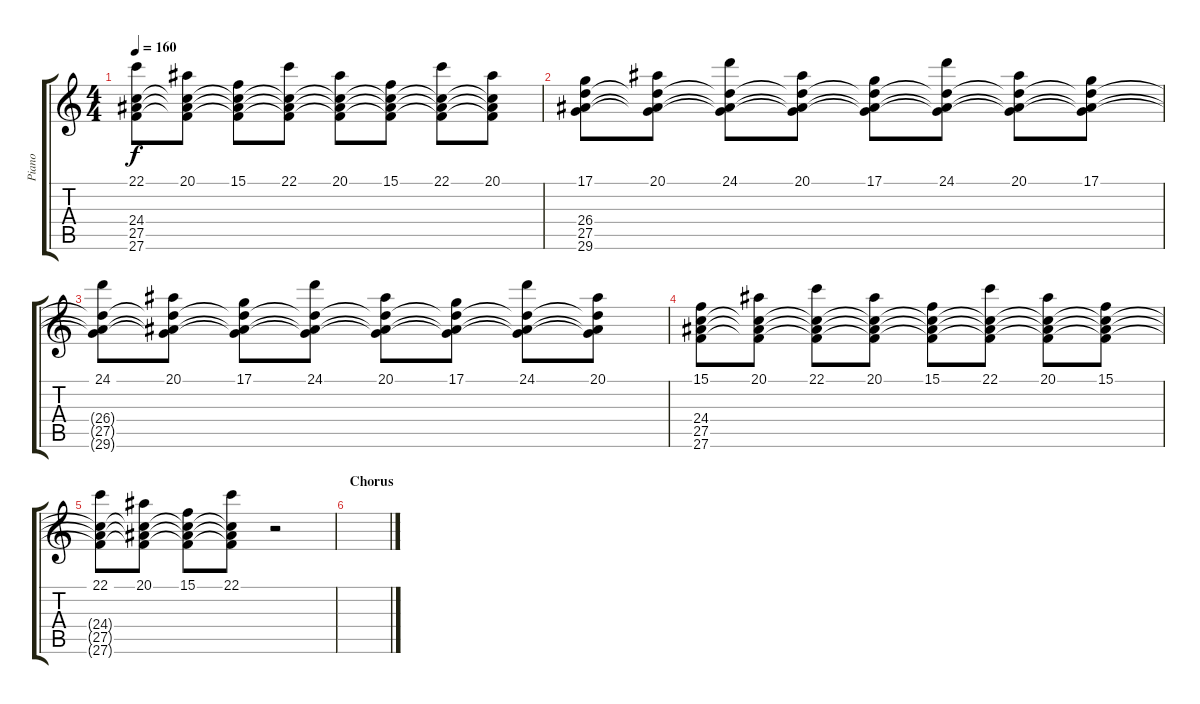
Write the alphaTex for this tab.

\track ("Piano" "Piano") {instrument acousticgrandpiano}
\staff {score tabs}
\tuning (D4 A3 F3 C3 G2 D2) {hide}
\ts (4 4)
\tempo 160
\clef g2
\ks c
(22.1 24.4{t} 27.5{t} 27.6{t}).8{dy f} (20.1 24.4{t} 27.5{t} 27.6{t}).8 (15.1 24.4{t} 27.5{t} 27.6{t}).8 (22.1 24.4{t} 27.5{t} 27.6{t}).8 (20.1 24.4{t} 27.5{t} 27.6{t}).8 (15.1 24.4{t} 27.5{t} 27.6{t}).8 (22.1 24.4{t} 27.5{t} 27.6{t}).8 (20.1 24.4{t} 27.5{t} 27.6{t}).8 |
(17.1 26.4 27.5 29.6).8 (20.1 26.4{t} 27.5{t} 29.6{t}).8 (24.1 26.4{t} 27.5{t} 29.6{t}).8 (20.1 26.4{t} 27.5{t} 29.6{t}).8 (17.1 26.4{t} 27.5{t} 29.6{t}).8 (24.1 26.4{t} 27.5{t} 29.6{t}).8 (20.1 26.4{t} 27.5{t} 29.6{t}).8 (17.1 26.4{t} 27.5{t} 29.6{t}).8 |
(24.1 26.4{t} 27.5{t} 29.6{t}).8 (20.1 26.4{t} 27.5{t} 29.6{t}).8 (17.1 26.4{t} 27.5{t} 29.6{t}).8 (24.1 26.4{t} 27.5{t} 29.6{t}).8 (20.1 26.4{t} 27.5{t} 29.6{t}).8 (17.1 26.4{t} 27.5{t} 29.6{t}).8 (24.1 26.4{t} 27.5{t} 29.6{t}).8 (20.1 26.4{t} 27.5{t} 29.6{t}).8 |
(15.1 24.4 27.5 27.6).8 (20.1 24.4{t} 27.5{t} 27.6{t}).8 (22.1 24.4{t} 27.5{t} 27.6{t}).8 (20.1 24.4{t} 27.5{t} 27.6{t}).8 (15.1 24.4{t} 27.5{t} 27.6{t}).8 (22.1 24.4{t} 27.5{t} 27.6{t}).8 (20.1 24.4{t} 27.5{t} 27.6{t}).8 (15.1 24.4{t} 27.5{t} 27.6{t}).8 |
(22.1 24.4{t} 27.5{t} 27.6{t}).8 (20.1 24.4{t} 27.5{t} 27.6{t}).8 (15.1 24.4{t} 27.5{t} 27.6{t}).8 (22.1 24.4{t} 27.5{t} 27.6{t}).8 r.2 |
\section ("" "Chorus")
